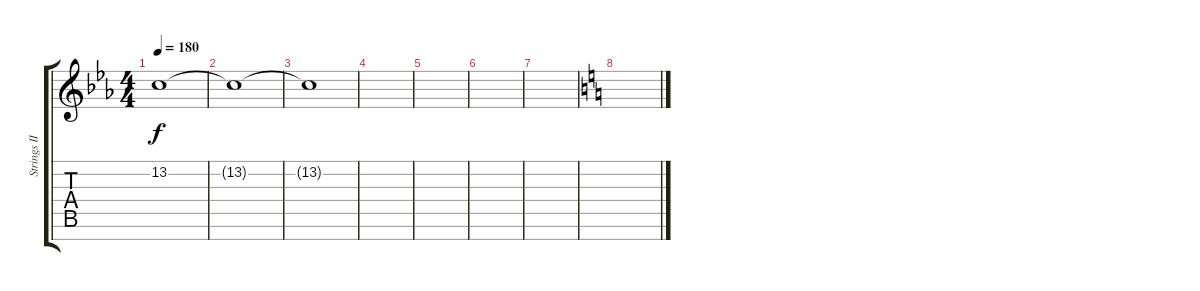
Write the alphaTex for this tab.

\track ("Strings II" "Strings II") {instrument stringensemble2}
\staff {score tabs}
\tuning (E4 B3 G3 D3 A2 E2 B1) {hide}
\ts (4 4)
\tempo 180
\clef g2
\ks cminor
13.2{t}.1{dy f} |
13.2{t}.1 |
13.2{t}.1 |
|
|
|
|
\ks c
